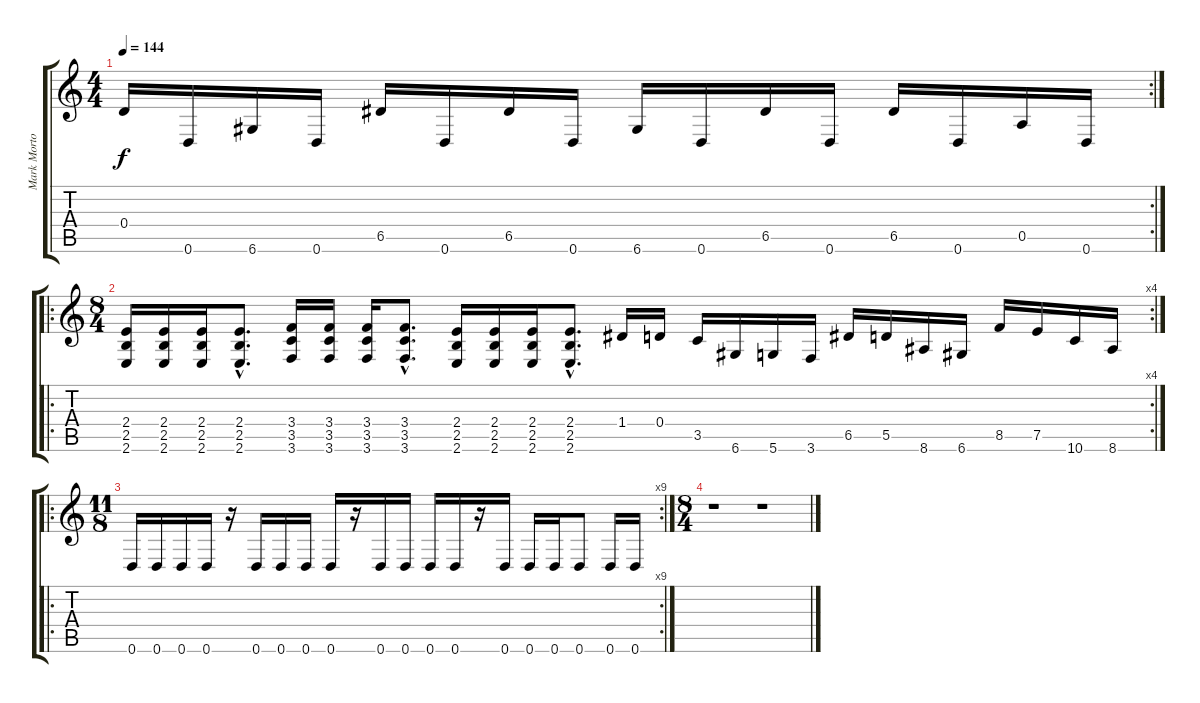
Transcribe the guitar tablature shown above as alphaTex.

\track ("Mark Morton" "Mark Morto") {instrument acousticguitarnylon}
\staff {score tabs}
\tuning (E4 B3 G3 D3 A2 D2) {hide}
\rc 2
\ts (4 4)
\tempo 144
\clef g2
\ks c
0.4.16{dy f} 0.6.16 6.6.16 0.6.16 6.5.16 0.6.16 6.5.16 0.6.16 6.6.16 0.6.16 6.5.16 0.6.16 6.5.16 0.6.16 0.5.16 0.6.16 |
\ro
\rc 4
\ts (8 4)
(2.4 2.5 2.6).16 (2.4 2.5 2.6).16 (2.4 2.5 2.6).16 (2.4{hac} 2.5{hac} 2.6{hac}).8{d} (3.4 3.5 3.6).16 (3.4 3.5 3.6).16 (3.4 3.5 3.6).16 (3.4{hac} 3.5{hac} 3.6{hac}).8{d} (2.4 2.5 2.6).16 (2.4 2.5 2.6).16 (2.4 2.5 2.6).16 (2.4{hac} 2.5{hac} 2.6{hac}).8{d} 1.4.16 0.4.16 3.5.16 6.6.16 5.6.16 3.6.16 6.5.16 5.5.16 8.6.16 6.6.16 8.5.16 7.5.16 10.6.16 8.6.16 |
\ro
\rc 9
\ts (11 8)
0.6.16{balance 5} 0.6.16 0.6.16 0.6.16 r.16 0.6.16 0.6.16 0.6.16 0.6.16 r.16 0.6.16 0.6.16 0.6.16 0.6.16 r.16 0.6.16 0.6.16 0.6.16 0.6.8 0.6.16 0.6.16 |
\ts (8 4)
r.1 r.1
